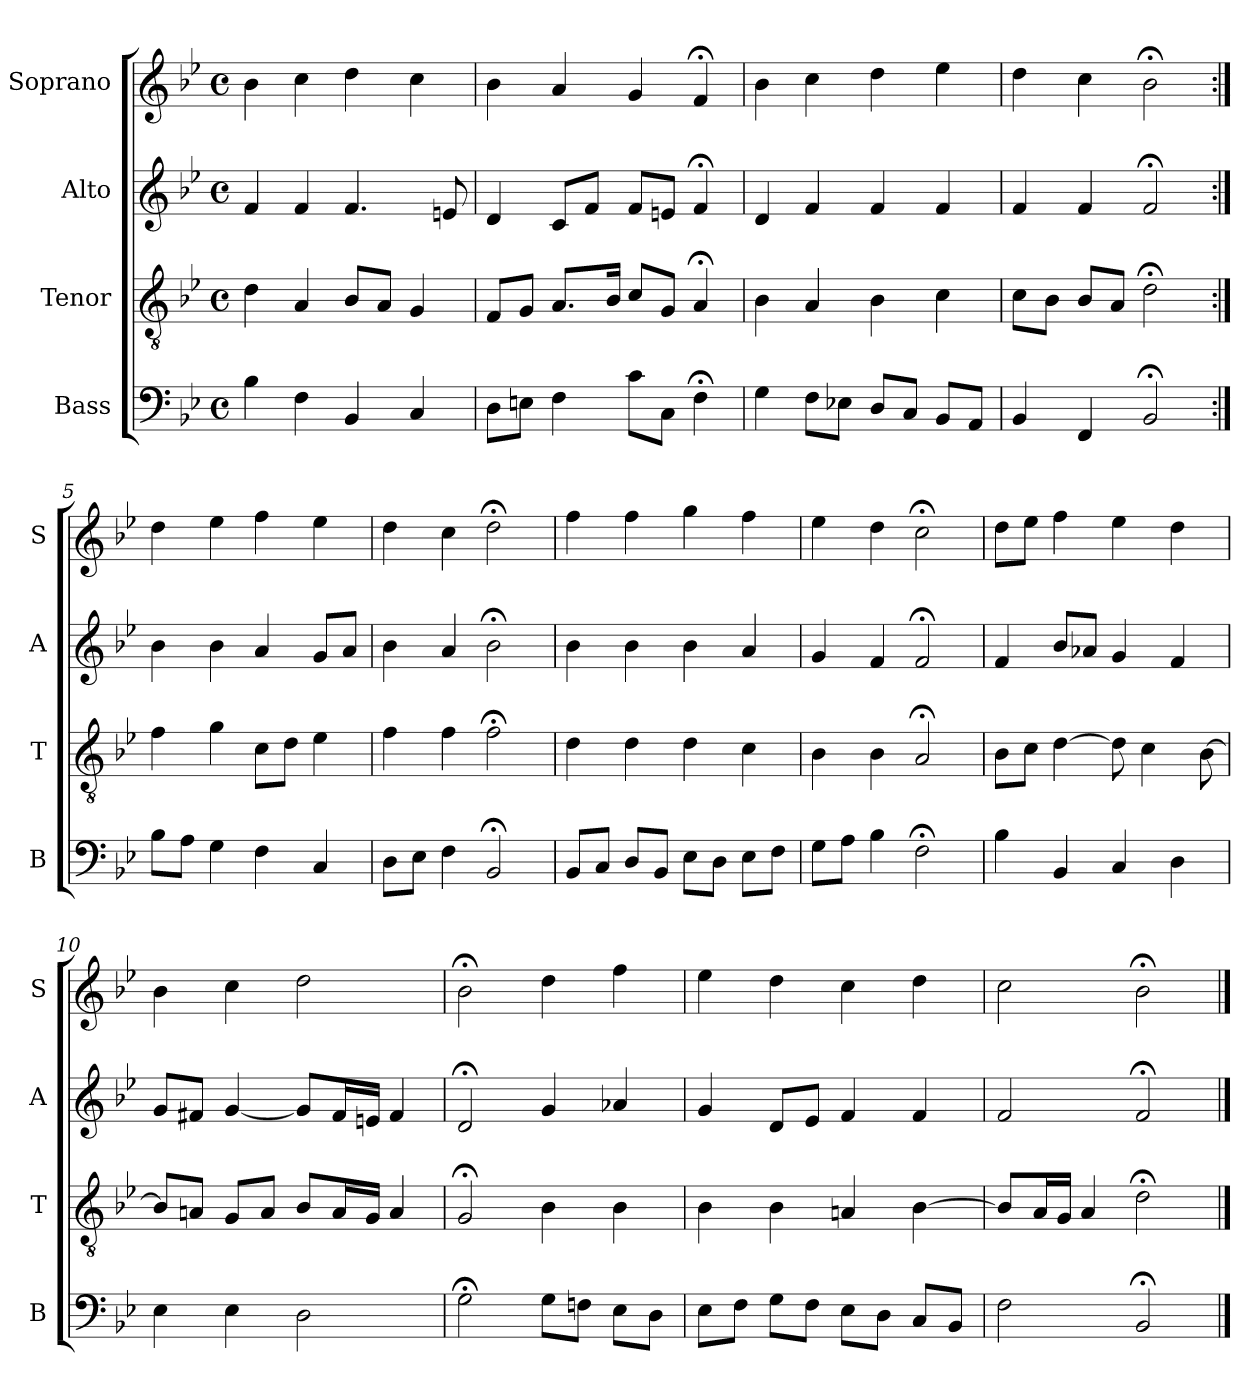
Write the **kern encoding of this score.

**kern	**kern	**kern	**kern
*part4	*part3	*part2	*part1
*staff4	*staff3	*staff2	*staff1
*I"Bass	*I"Tenor	*I"Alto	*I"Soprano
*I'B	*I'T	*I'A	*I'S
*clefF4	*clefGv2	*clefG2	*clefG2
*k[b-e-]	*k[b-e-]	*k[b-e-]	*k[b-e-]
*B-:	*B-:	*B-:	*B-:
*M4/4	*M4/4	*M4/4	*M4/4
*met(c)	*met(c)	*met(c)	*met(c)
*MM100	*MM100	*MM100	*MM100
=1	=1	=1	=1
4B-	4d	4f	4b-
4F	4A	4f	4cc
4BB-	8B-L	4.f	4dd
.	8AJ	.	.
4C	4G	.	4cc
.	.	8en	.
=2	=2	=2	=2
8DL	8FL	4d	4b-
8EnJ	8GJ	.	.
4F	8.AL	8cL	4a
.	.	8fJ	.
.	16B-Jk	.	.
8cL	8cL	8fL	4g
8CJ	8GJ	8enJ	.
4F;<	4A;<i	4f;<	4f;<i
=3	=3	=3	=3
4G	4B-i	4d	4b-i
8FL	4A	4f	4cc
8E-XJ	.	.	.
8DL	4B-	4f	4dd
8CJ	.	.	.
8BB-L	4c	4f	4ee-
8AAJ	.	.	.
=4	=4	=4	=4
4BB-	8cL	4f	4dd
.	8B-J	.	.
4FF	8B-L	4f	4cc
.	8AJ	.	.
2BB-;<	2d;<	2f;<	2b-;<
=5:|!	=5:|!	=5:|!	=5:|!
8B-L	4f	4b-	4dd
8AJ	.	.	.
4G	4g	4b-	4ee-
4F	8cL	4a	4ff
.	8dJ	.	.
4C	4e-	8gL	4ee-
.	.	8aJ	.
=6	=6	=6	=6
8DL	4f	4b-	4dd
8E-J	.	.	.
4F	4f	4a	4cc
2BB-;<	2f;<	2b-;<	2dd;<
=7	=7	=7	=7
8BB-L	4d	4b-	4ff
8CJ	.	.	.
8DL	4d	4b-	4ff
8BB-J	.	.	.
8E-L	4d	4b-	4gg
8DJ	.	.	.
8E-L	4c	4a	4ff
8FJ	.	.	.
=8	=8	=8	=8
8GL	4B-	4g	4ee-
8AJ	.	.	.
4B-	4B-	4f	4dd
2F;<	2A;<	2f;<	2cc;<
=9	=9	=9	=9
4B-	8B-L	4f	8ddL
.	8cJ	.	8ee-J
4BB-	[4d	8b-L	4ff
.	.	8a-XJ	.
4C	8d]	4g	4ee-
.	4c	.	.
4D	.	4f	4dd
.	[8B-	.	.
=10	=10	=10	=10
4E-	8B-L]	8gL	4b-
.	8AnJ	8f#XJ	.
4E-	8GL	[4g	4cc
.	8AJ	.	.
2D	8B-L	8gL]	2dd
.	16AL	16f#L	.
.	16GJJ	16enJJ	.
.	4A	4f#	.
=11	=11	=11	=11
2G;<	2G;<	2d;<	2b-;<
8GL	4B-	4g	4dd
8FnJ	.	.	.
8E-L	4B-	4a-X	4ff
8DJ	.	.	.
=12	=12	=12	=12
8E-L	4B-	4g	4ee-
8FJ	.	.	.
8GL	4B-	8dL	4dd
8FJ	.	8e-J	.
8E-L	4An	4f	4cc
8DJ	.	.	.
8CL	[4B-	4f	4dd
8BB-J	.	.	.
=13	=13	=13	=13
2F	8B-L]	2f	2cc
.	16AL	.	.
.	16GJJ	.	.
.	4A	.	.
2BB-;<	2d;<	2f;<	2b-;<
==	==	==	==
*-	*-	*-	*-
